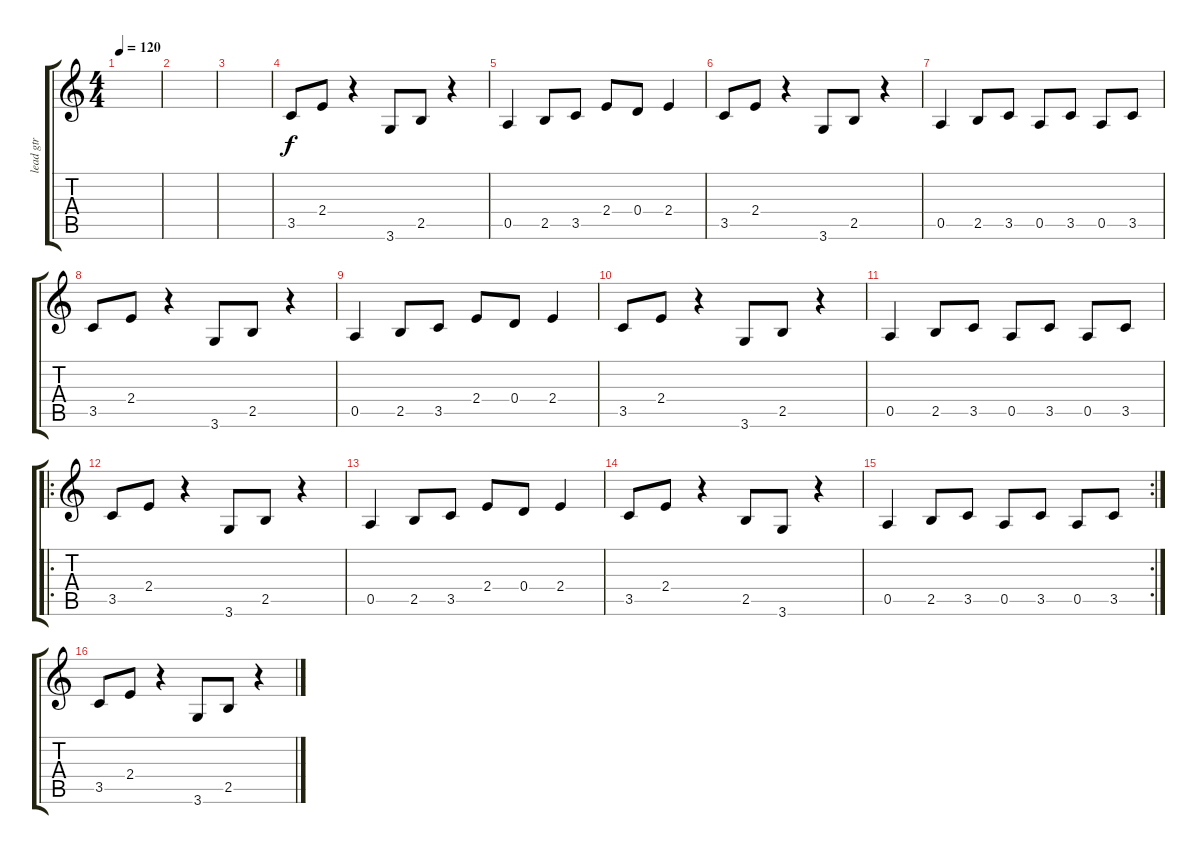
\track ("lead gtr" "lead gtr") {instrument electricguitarclean}
\staff {score tabs}
\tuning (E4 B3 G3 D3 A2 E2) {hide}
\ts (4 4)
\tempo 120
\clef g2
\ks c
|
|
|
3.5.8 2.4.8 r.4 3.6.8 2.5.8 r.4 |
0.5.4 2.5.8 3.5.8 2.4.8 0.4.8 2.4.4 |
3.5.8 2.4.8 r.4 3.6.8 2.5.8 r.4 |
0.5.4 2.5.8 3.5.8 0.5.8 3.5.8 0.5.8 3.5.8 |
3.5.8 2.4.8 r.4 3.6.8 2.5.8 r.4 |
0.5.4 2.5.8 3.5.8 2.4.8 0.4.8 2.4.4 |
3.5.8 2.4.8 r.4 3.6.8 2.5.8 r.4 |
0.5.4 2.5.8 3.5.8 0.5.8 3.5.8 0.5.8 3.5.8 |
\ro
3.5.8 2.4.8 r.4 3.6.8 2.5.8 r.4 |
0.5.4 2.5.8 3.5.8 2.4.8 0.4.8 2.4.4 |
3.5.8 2.4.8 r.4 2.5.8 3.6.8 r.4 |
\rc 2
0.5.4 2.5.8 3.5.8 0.5.8 3.5.8 0.5.8 3.5.8 |
3.5.8 2.4.8 r.4 3.6.8 2.5.8 r.4
